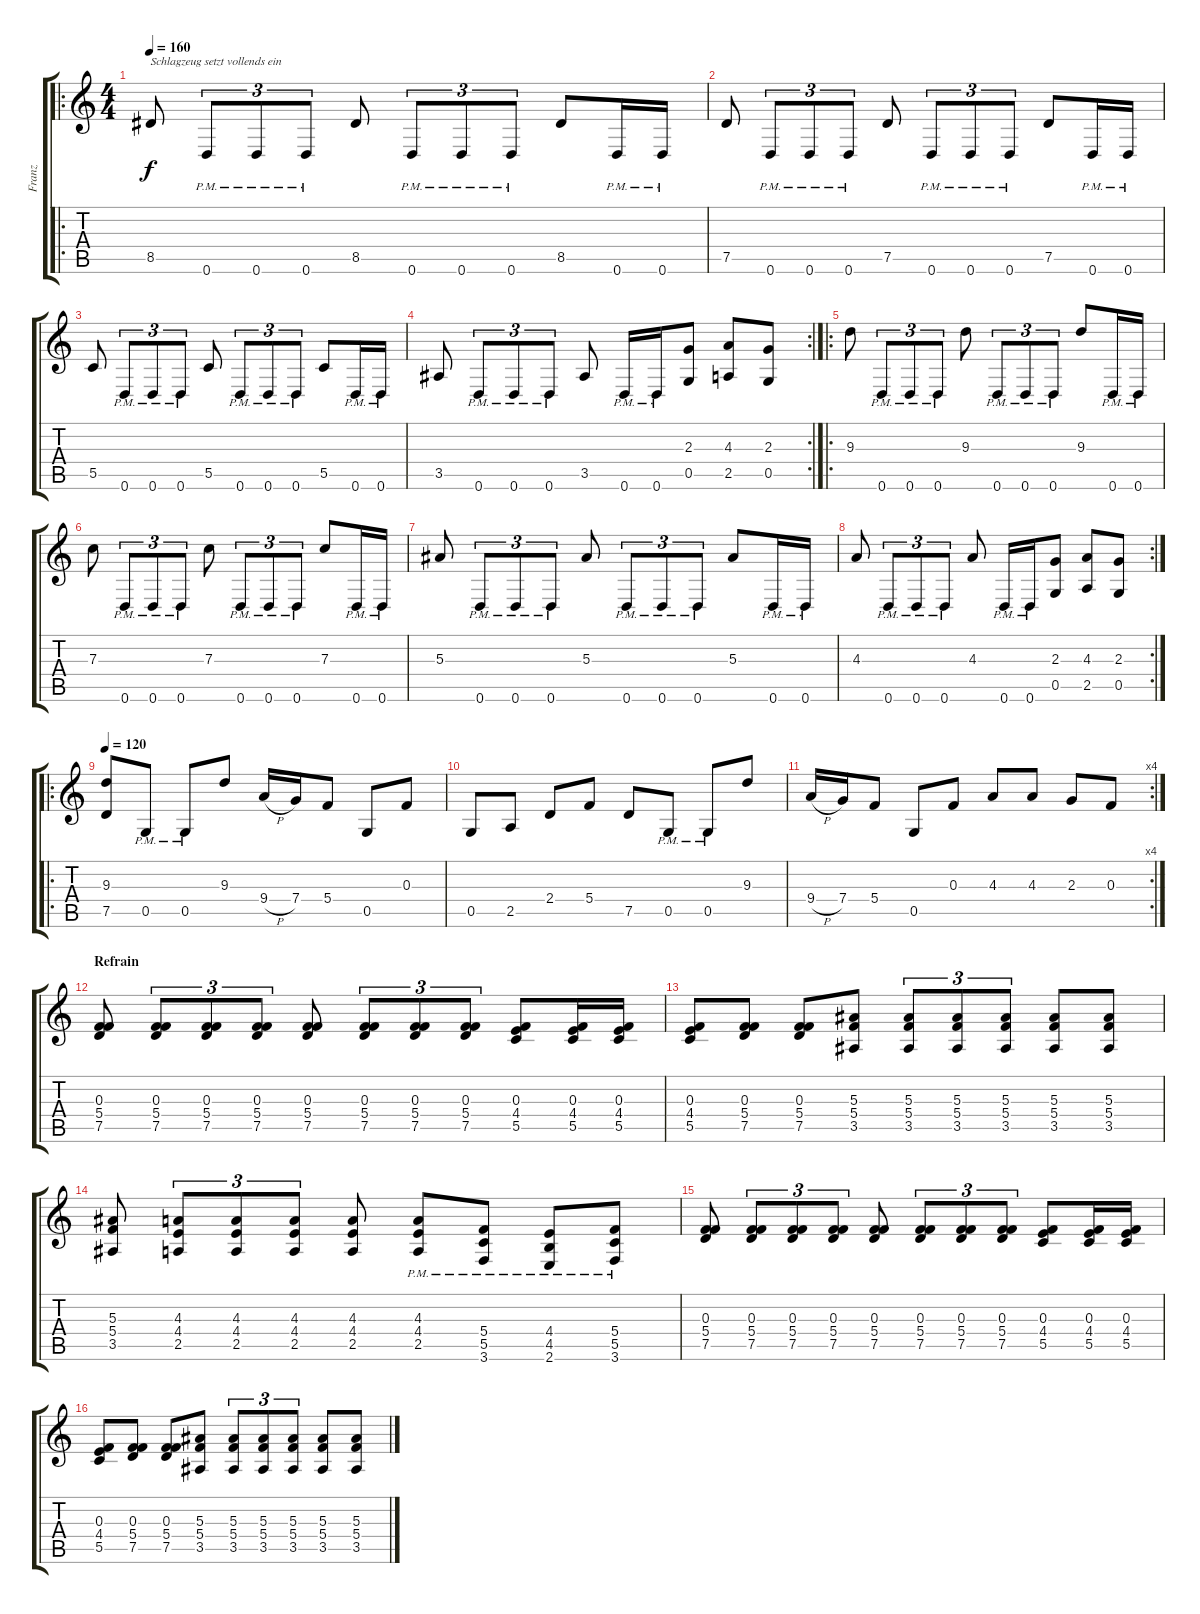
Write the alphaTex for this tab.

\track ("Franz" "Franz") {instrument distortionguitar}
\staff {score tabs}
\tuning (D4 A3 F3 C3 G2 D2) {hide}
\ro
\ts (4 4)
\tempo 160
\clef g2
\ks c
8.5.8{txt "Schlagzeug setzt vollends ein" dy f} 0.6{pm}.8{tu (3 2)} 0.6{pm}.8{tu (3 2)} 0.6{pm}.8{tu (3 2)} 8.5.8 0.6{pm}.8{tu (3 2)} 0.6{pm}.8{tu (3 2)} 0.6{pm}.8{tu (3 2)} 8.5.8 0.6{pm}.16 0.6{pm}.16 |
7.5.8 0.6{pm}.8{tu (3 2)} 0.6{pm}.8{tu (3 2)} 0.6{pm}.8{tu (3 2)} 7.5.8 0.6{pm}.8{tu (3 2)} 0.6{pm}.8{tu (3 2)} 0.6{pm}.8{tu (3 2)} 7.5.8 0.6{pm}.16 0.6{pm}.16 |
5.5.8 0.6{pm}.8{tu (3 2)} 0.6{pm}.8{tu (3 2)} 0.6{pm}.8{tu (3 2)} 5.5.8 0.6{pm}.8{tu (3 2)} 0.6{pm}.8{tu (3 2)} 0.6{pm}.8{tu (3 2)} 5.5.8 0.6{pm}.16 0.6{pm}.16 |
\rc 2
3.5.8 0.6{pm}.8{tu (3 2)} 0.6{pm}.8{tu (3 2)} 0.6{pm}.8{tu (3 2)} 3.5.8 0.6{pm}.16 0.6{pm}.16 (2.3 0.5).8 (4.3 2.5).8 (2.3 0.5).8 |
\ro
9.3.8 0.6{pm}.8{tu (3 2)} 0.6{pm}.8{tu (3 2)} 0.6{pm}.8{tu (3 2)} 9.3.8 0.6{pm}.8{tu (3 2)} 0.6{pm}.8{tu (3 2)} 0.6{pm}.8{tu (3 2)} 9.3.8 0.6{pm}.16 0.6{pm}.16 |
7.3.8 0.6{pm}.8{tu (3 2)} 0.6{pm}.8{tu (3 2)} 0.6{pm}.8{tu (3 2)} 7.3.8 0.6{pm}.8{tu (3 2)} 0.6{pm}.8{tu (3 2)} 0.6{pm}.8{tu (3 2)} 7.3.8 0.6{pm}.16 0.6{pm}.16 |
5.3.8 0.6{pm}.8{tu (3 2)} 0.6{pm}.8{tu (3 2)} 0.6{pm}.8{tu (3 2)} 5.3.8 0.6{pm}.8{tu (3 2)} 0.6{pm}.8{tu (3 2)} 0.6{pm}.8{tu (3 2)} 5.3.8 0.6{pm}.16 0.6{pm}.16 |
\rc 2
4.3.8 0.6{pm}.8{tu (3 2)} 0.6{pm}.8{tu (3 2)} 0.6{pm}.8{tu (3 2)} 4.3.8 0.6{pm}.16 0.6{pm}.16 (2.3 0.5).8 (4.3 2.5).8 (2.3 0.5).8 |
\ro
\tempo 120
(9.3 7.5).8 0.5{pm}.8 0.5{pm}.8 9.3.8 9.4{h}.16 7.4.16 5.4.8 0.5.8 0.3.8 |
0.5.8 2.5.8 2.4.8 5.4.8 7.5.8 0.5{pm}.8 0.5{pm}.8 9.3.8 |
\rc 4
9.4{h}.16 7.4.16 5.4.8 0.5.8 0.3.8 4.3.8 4.3.8 2.3.8 0.3.8 |
\section ("" "Refrain")
(0.3 5.4 7.5).8 (0.3 5.4 7.5).8{tu (3 2)} (0.3 5.4 7.5).8{tu (3 2)} (0.3 5.4 7.5).8{tu (3 2)} (0.3 5.4 7.5).8 (0.3 5.4 7.5).8{tu (3 2)} (0.3 5.4 7.5).8{tu (3 2)} (0.3 5.4 7.5).8{tu (3 2)} (0.3 4.4 5.5).8 (0.3 4.4 5.5).16 (0.3 4.4 5.5).16 |
(0.3 4.4 5.5).8 (0.3 5.4 7.5).8 (0.3 5.4 7.5).8 (5.3 5.4 3.5).8 (5.3 5.4 3.5).8{tu (3 2)} (5.3 5.4 3.5).8{tu (3 2)} (5.3 5.4 3.5).8{tu (3 2)} (5.3 5.4 3.5).8 (5.3 5.4 3.5).8 |
(5.3 5.4 3.5).8 (4.3 4.4 2.5).8{tu (3 2)} (4.3 4.4 2.5).8{tu (3 2)} (4.3 4.4 2.5).8{tu (3 2)} (4.3 4.4 2.5).8 (4.3 4.4{pm} 2.5{pm}).8 (5.4{pm} 5.5{pm} 3.6{pm}).8 (4.4{pm} 4.5{pm} 2.6{pm}).8 (5.4{pm} 5.5{pm} 3.6{pm}).8 |
(0.3 5.4 7.5).8 (0.3 5.4 7.5).8{tu (3 2)} (0.3 5.4 7.5).8{tu (3 2)} (0.3 5.4 7.5).8{tu (3 2)} (0.3 5.4 7.5).8 (0.3 5.4 7.5).8{tu (3 2)} (0.3 5.4 7.5).8{tu (3 2)} (0.3 5.4 7.5).8{tu (3 2)} (0.3 4.4 5.5).8 (0.3 4.4 5.5).16 (0.3 4.4 5.5).16 |
(0.3 4.4 5.5).8 (0.3 5.4 7.5).8 (0.3 5.4 7.5).8 (5.3 5.4 3.5).8 (5.3 5.4 3.5).8{tu (3 2)} (5.3 5.4 3.5).8{tu (3 2)} (5.3 5.4 3.5).8{tu (3 2)} (5.3 5.4 3.5).8 (5.3 5.4 3.5).8
